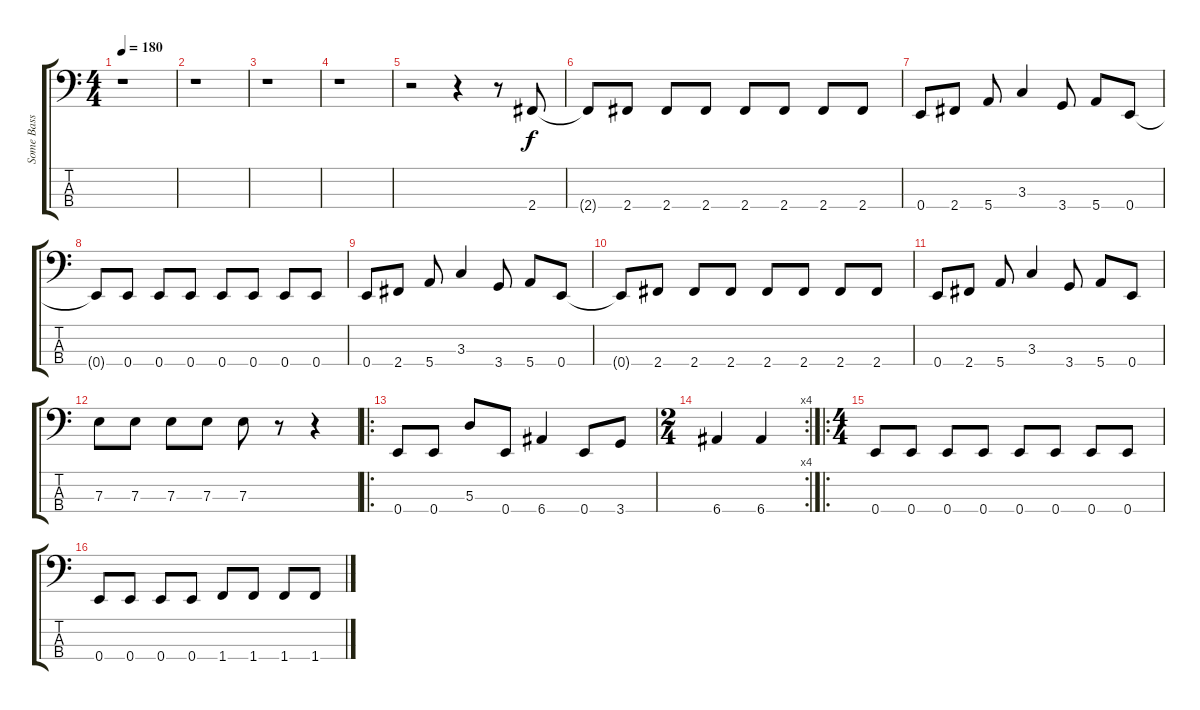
\track ("Some Bass" "Some Bass") {instrument electricbasspick}
\staff {score tabs}
\tuning (G2 D2 A1 E1) {hide}
\ts (4 4)
\tempo 180
\clef f4
\ks c
r.1{dy f instrument electricbasspick} |
r.1 |
r.1 |
r.1 |
r.2 r.4 r.8 2.4.8 |
2.4{t}.8 2.4.8 2.4.8 2.4.8 2.4.8 2.4.8 2.4.8 2.4.8 |
0.4.8 2.4.8 5.4.8 3.3.4 3.4.8 5.4.8 0.4.8 |
0.4{t}.8 0.4.8 0.4.8 0.4.8 0.4.8 0.4.8 0.4.8 0.4.8 |
0.4.8 2.4.8 5.4.8 3.3.4 3.4.8 5.4.8 0.4.8 |
0.4{t}.8 2.4.8 2.4.8 2.4.8 2.4.8 2.4.8 2.4.8 2.4.8 |
0.4.8 2.4.8 5.4.8 3.3.4 3.4.8 5.4.8 0.4.8 |
7.3.8 7.3.8 7.3.8 7.3.8 7.3.8 r.8 r.4 |
\ro
0.4.8 0.4.8 5.3.8 0.4.8 6.4.4 0.4.8 3.4.8 |
\rc 4
\ts (2 4)
6.4.4 6.4.4 |
\ro
\ts (4 4)
0.4.8 0.4.8 0.4.8 0.4.8 0.4.8 0.4.8 0.4.8 0.4.8 |
0.4.8 0.4.8 0.4.8 0.4.8 1.4.8 1.4.8 1.4.8 1.4.8
